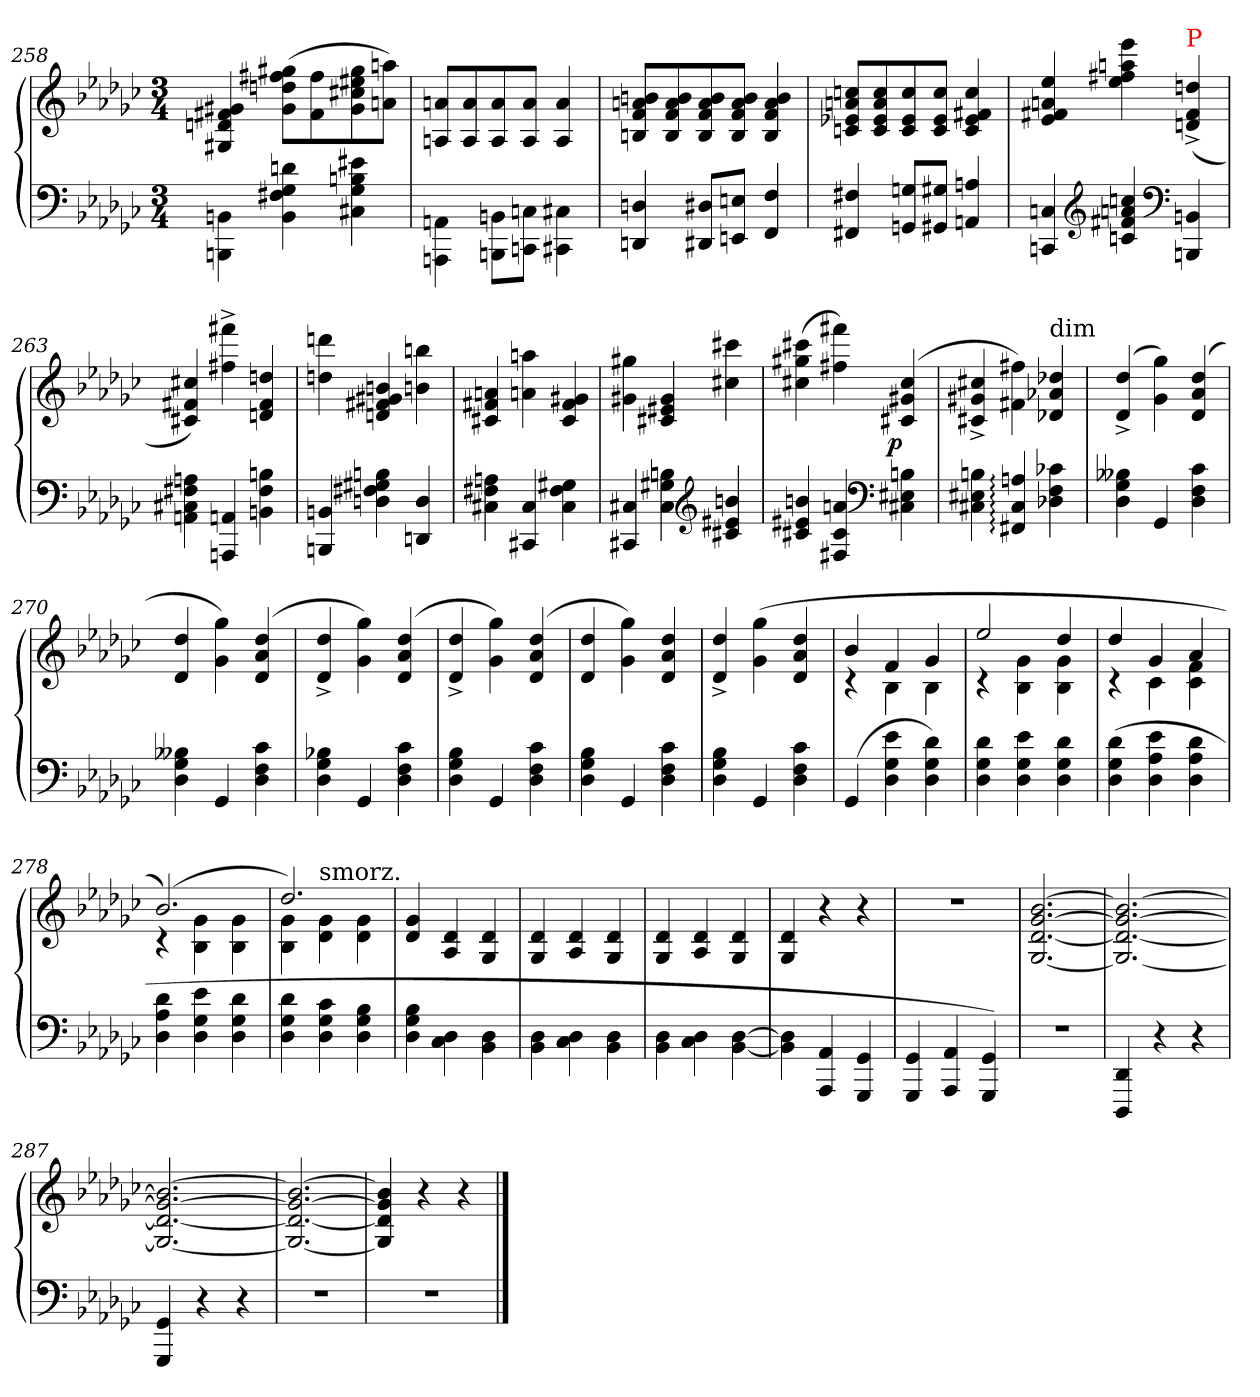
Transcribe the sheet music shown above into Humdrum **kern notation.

**kern	**kern	**dynam
*part1	*part1	*part1
*staff2	*staff1	*staff1/2
*clefF4	*clefG2	*
*k[b-e-a-d-g-c-]	*k[b-e-a-d-g-c-]	*
*e-:	*e-:	*
*M3/4	*M3/4	*
=258	=258	=258
4BBn\ 4BBBn\	4g#X 4f#X 4dn 4G#X	.
4dn 4G- 4F#X 4BB	(>8gg#X 8ff#X 8ddn 8g#L	.
.	8ff# 8f#	.
4e#X 4Bn 4G- 4C#X	8gg# 8ee#X 8cc#X 8g#	.
.	8aan 8anJ)	.
=259	=259	=259
4AAn\ 4AAAn\	8an/ 8An/L	.
.	8a/ 8A/	.
8BBn\ 8BBBn\L	8a/ 8A/	.
8Cn\ 8CCn\J	8a/ 8A/J	.
4C#X\ 4CC#X\	4a/ 4A/	.
=260	=260	=260
4Dn/ 4DDn/	8bn 8an 8f 8BnL	.
.	8b 8a 8f 8B	.
8D#X/ 8DD#X/L	8b 8a 8f 8B	.
8En 8EEnJ	8b 8a 8f 8BJ	.
4F/ 4FF/	4b 4a 4f 4B	.
=261	=261	=261
4F#X/ 4FF#X/	8ccn 8an 8e-X 8cnL	.
.	8cc 8a 8e- 8c	.
8Gn/ 8GGn/L	8cc 8e- 8c	.
8G#X 8GG#XJ	8cc 8e- 8cJ	.
4An/ 4AAn/	4cc 4f#X 4e- 4c	.
=262	=262	=262
4Cn 4CCn	4ee-/ 4an/ 4f#X/ 4e-/	.
*clefG2	*	*
4cc 4an 4f#X 4cn	4eee- 4aan 4ff#X 4ee-	.
*clefF4	*	*
!	!LO:TX:a:color=red:t=P	!
4BBn 4BBBn	(>4ddn^</ 4f#^</ 4dn^</	.
=263	=263	=263
4An 4F#X 4C#X 4AAn	4cc#X/ 4f#X/ 4c#X/)	.
4AAn/ 4AAAn/	4fff#X^< 4ff#X^<	.
4Bn 4F# 4BBn	4ddn/ 4f#/ 4dn/	.
=264	=264	=264
4BBn/ 4BBBn/	4dddn 4ddn	.
4Bn 4G#X 4F#X 4Dn	4bn 4g#X 4f#X 4dn	.
4D/ 4DD/	4bbn 4bn	.
=265	=265	=265
4An 4F#X 4C#X	4an 4f#X 4c#X	.
4C#/ 4CC#X/	4aan\ 4an\	.
4G#X 4F# 4C#	4g#X 4f# 4c#	.
=266	=266	=266
4C#X/ 4CC#X/	4gg#X 4g#X	.
4Bn 4G#X 4C#	4g# 4e#X 4c#X	.
*clefG2	*	*
4bn 4e#X 4c#X	4ccc#X 4cc#X	.
=267	=267	=267
4bn 4e#X 4c#X	(>4ccc#X 4gg#X 4cc#X	.
4an 4c# 4F#X	4fff#X 4ff#X)	.
*clefF4	*	*
!	!	!LO:DY:rj
4Bn 4E#X 4C#X	(>4cc# 4g#X 4c#X	p
=268	=268	=268
4Bn 4E#X 4C#X	4cc#X^ 4g#X^ 4c#X^	.
4An:/ 4C#:/ 4FF#:/	4ff#X\ 4f#X\)	.
!	!LO:TX:a:t=dim	!
4c-X 4F 4D-X	4dd-X 4a-X 4d-X	.
=269	=269	=269
4B--X 4G- 4D-	(>4dd-^</ 4d-^</	.
4GG-/	4gg- 4g-)	.
4c- 4F 4D-	(>4dd-/ 4a-/ 4d-/	.
=270	=270	=270
4B--X 4G- 4D-	4dd-/ 4d-/	.
4GG-/	4gg-\ 4g-\)	.
4c- 4F 4D-	(>4dd-/ 4a-/ 4d-/	.
=271	=271	=271
4B-X 4G- 4D-	4dd-^</ 4d-^</	.
4GG-/	4gg-\ 4g-\)	.
4c- 4F 4D-	(>4dd-/ 4a-/ 4d-/	.
=272	=272	=272
4B- 4G- 4D-	4dd-^</ 4d-^</	.
4GG-/	4gg-\ 4g-\)	.
4c- 4F 4D-	(>4dd-/ 4a-/ 4d-/	.
=273	=273	=273
4B- 4G- 4D-	4dd-/ 4d-/	.
4GG-/	4gg-\ 4g-\)	.
4c- 4F 4D-	4dd-/ 4a-/ 4d-/	.
=274	=274	=274
4B- 4G- 4D-	4dd-^</ 4d-^</	.
4GG-/	(>4gg-\ 4g-\	.
4c- 4F 4D-	4dd-/ 4a-/ 4d-/	.
=275	=275	=275
*	*^	*
(>4GG-/	4b-	4rc	.
4e- 4G- 4D-	4f/	4B-	.
4d- 4G- 4D-)	4g-/	4B-	.
=276	=276	=276	=276
4d- 4G- 4D-	2ee-	4rc	.
4e- 4G- 4D-	.	4g- 4B-	.
4d- 4G- 4D-	4dd-	4g- 4B-	.
=277	=277	=277	=277
(>4d- 4G- 4D-	4dd-	4rc	.
4e- 4A- 4D-	4g-	4c-	.
4d- 4A- 4D-	4a-	4f 4c-	.
=278	=278	=278	=278
4d- 4A- 4D-	(>2.b-)	4rc	.
4e- 4G- 4D-	.	4g- 4B-	.
4d- 4G- 4D-	.	4g- 4B-	.
=279	=279	=279	=279
4d- 4G- 4D-	2.dd-)	4g- 4B-	.
!	!	!LO:TX:a:t=smorz.	!
4c- 4G- 4D-	.	4g- 4d-	.
4B- 4G- 4D-	.	4g- 4d-	.
*	*v	*v	*
=280	=280	=280
4B- 4G- 4D-	4g-/ 4d-/	.
4D-\ 4C-\	4d-/ 4A-/	.
4D-\ 4BB-\	4d-/ 4G-/	.
=281	=281	=281
4D-\ 4BB-\	4d-/ 4G-/	.
4D-\ 4C-\	4d-/ 4A-/	.
4D-\ 4BB-\	4d-/ 4G-/	.
=282	=282	=282
4D-\ 4BB-\	4d-/ 4G-/	.
4D-\ 4C-\	4d-/ 4A-/	.
[4D-\ [4BB-\	4d-/ 4G-/	.
=283	=283	=283
4D-]\ 4BB-]\	4d-/ 4G-/	.
4AA-/ 4AAA-/	4r	.
4GG-/ 4GGG-/	4r	.
=284	=284	=284
4GG-/ 4GGG-/	2.rdd	.
4AA-/ 4AAA-/	.	.
4GG-/ 4GGG-/)	.	.
=285	=285	=285
2.rF	[2.b- [2.g- [2.d- [2.G-	.
=286	=286	=286
4DD- 4DDD-	2.b-_ 2.g-_ 2.d-_ 2.G-_	.
4r	.	.
4r	.	.
=287	=287	=287
4GG- 4GGG-	2.b-_ 2.g-_ 2.d-_ 2.G-_	.
4r	.	.
4r	.	.
=288	=288	=288
2.rF	2.b-_ 2.g-_ 2.d-_ 2.G-_	.
=289	=289	=289
2.rF	4b-] 4g-] 4d-] 4G-]	.
.	4r	.
.	4r	.
==	==	==
*-	*-	*-
